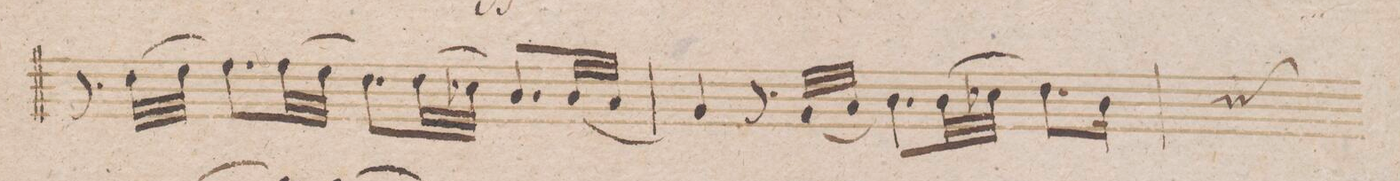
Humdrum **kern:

**kern	**dynam
*I"Fagotto 2do	*
*clefF4	*
*k[b-]	*
*met(c)	*
*M4/4	*
8.r	.
(32F\LLL	.
32G\JJJ	.
8.A\L)	.
(32A\LL	.
32G\JJJ	.
8.F\L)	.
(32F\LL	.
32E-X\JJJ	.
8.D/L)	.
(32D/LL	.
32C/JJJ	.
=4	=4
4BB-/)	.
8.r	.
(32BB-/LLL	.
32C/JJJ	.
8.D\L)	.
(32D\LL	.
32E-X\JJJ	.
8.F\L)	.
16D\Jk	.
*custos	*
=5	=5
*-	*-
